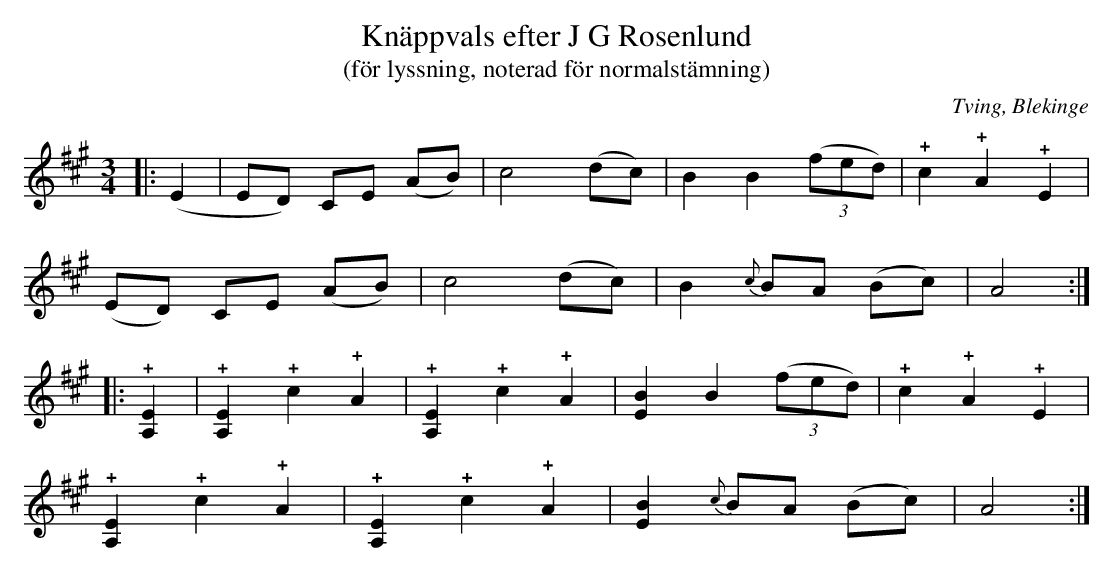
X:1
T:Knäppvals efter J G Rosenlund
T:(för lyssning, noterad för normalstämning)
O:Tving, Blekinge
M:3/4
L:1/4
Q:150
K:A
|: (E | E/D/) C/E/ (A/B/) | c2 (d/c/) | B B ((3f/e/d/) | !+!c !+!A !+!E |
       (E/D/) C/E/ (A/B/) | c2 (d/c/) | B {c}B/A/ (B/c/) | A2 :|
|: !+![A,E] | !+![A,E] !+!c !+!A | !+![A,E] !+!c !+!A | [EB] B ((3f/e/d/) | !+!c !+!A !+!E |
   !+![A,E] !+!c !+!A | !+![A,E] !+!c !+!A | [EB] {c}B/A/ (B/c/) | A2 :|
